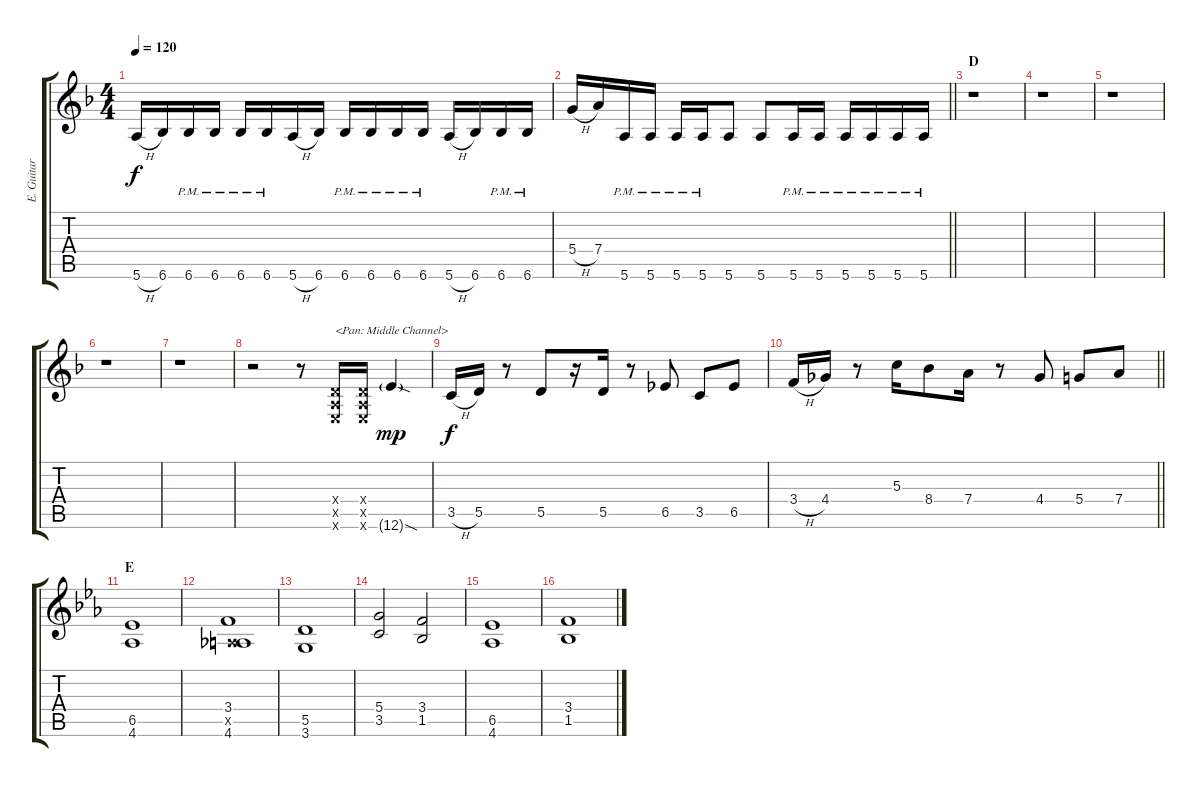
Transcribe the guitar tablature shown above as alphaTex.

\track ("E. Guitar III" "E. Guitar ") {instrument overdrivenguitar}
\staff {score tabs}
\tuning (E4 B3 G3 D3 A2 E2) {hide}
\ts (4 4)
\tempo 120
\clef g2
\ks f
5.6{h}.16{dy f} 6.6.16 6.6{pm}.16 6.6{pm}.16 6.6{pm}.16 6.6{pm}.16 5.6{h}.16 6.6.16 6.6{pm}.16 6.6{pm}.16 6.6{pm}.16 6.6{pm}.16 5.6{h}.16 6.6.16 6.6{pm}.16 6.6{pm}.16 |
\barLineRight lightlight
5.4{h}.16 7.4.16 5.6{pm}.16 5.6{pm}.16 5.6{pm}.16 5.6{pm}.16 5.6.8 5.6.8 5.6{pm}.16 5.6{pm}.16 5.6{pm}.16 5.6{pm}.16 5.6{pm}.16 5.6{pm}.16 |
\section ("" "D")
r.1 |
r.1 |
r.1 |
r.1 |
r.1 |
r.2 r.8 (0.4{x} 0.5{x} 0.6{x}).16{txt "<Pan: Middle Channel>" balance 8} (0.4{x} 0.5{x} 0.6{x}).16 12.6{sod g}.4{dy mp} |
3.5{h}.16{dy f} 5.5.16 r.8 5.5.8 r.16 5.5.16 r.8 6.5.8 3.5.8 6.5.8 |
\barLineRight lightlight
3.4{h}.16 4.4.16 r.8 5.3.16 8.4.8 7.4.16 r.8 4.4.8 5.4.8 7.4.8 |
\section ("" "E")
\ks eb
(6.5 4.6).1 |
(3.4 0.5{x} 4.6).1 |
(5.5 3.6).1 |
(5.4 3.5).2 (3.4 1.5).2 |
(6.5 4.6).1 |
(3.4 1.5).1
